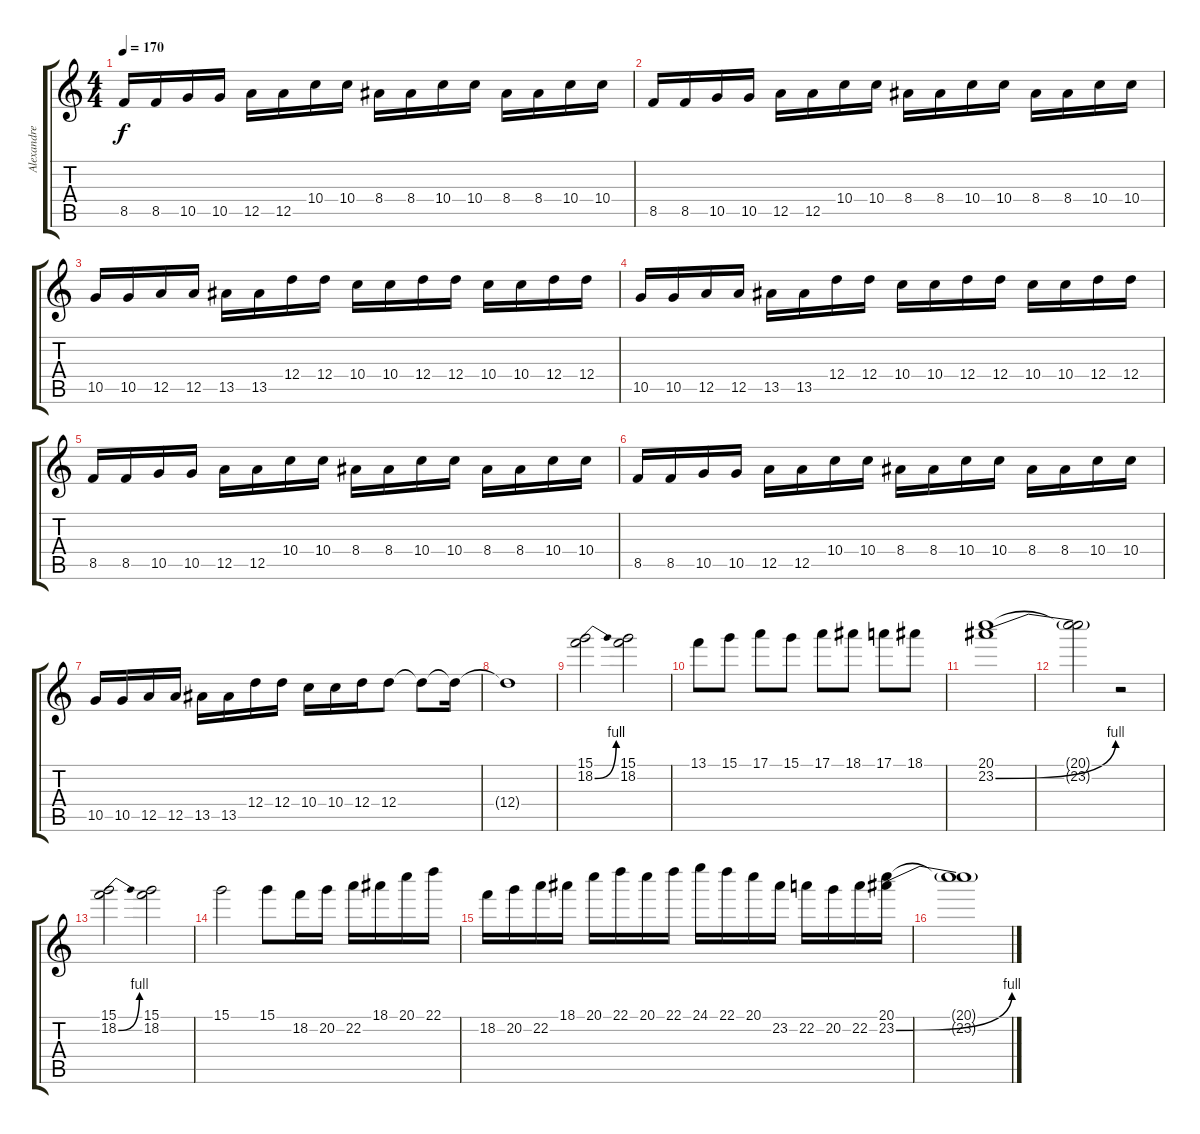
\track ("Alexandre B." "Alexandre ") {instrument distortionguitar}
\staff {score tabs}
\tuning (E4 B3 G3 D3 A2 E2) {hide}
\ts (4 4)
\tempo 170
\clef g2
\ks c
8.5.16{dy f} 8.5.16 10.5.16 10.5.16 12.5.16 12.5.16 10.4.16 10.4.16 8.4.16 8.4.16 10.4.16 10.4.16 8.4.16 8.4.16 10.4.16 10.4.16 |
8.5.16 8.5.16 10.5.16 10.5.16 12.5.16 12.5.16 10.4.16 10.4.16 8.4.16 8.4.16 10.4.16 10.4.16 8.4.16 8.4.16 10.4.16 10.4.16 |
10.5.16 10.5.16 12.5.16 12.5.16 13.5.16 13.5.16 12.4.16 12.4.16 10.4.16 10.4.16 12.4.16 12.4.16 10.4.16 10.4.16 12.4.16 12.4.16 |
10.5.16 10.5.16 12.5.16 12.5.16 13.5.16 13.5.16 12.4.16 12.4.16 10.4.16 10.4.16 12.4.16 12.4.16 10.4.16 10.4.16 12.4.16 12.4.16 |
8.5.16 8.5.16 10.5.16 10.5.16 12.5.16 12.5.16 10.4.16 10.4.16 8.4.16 8.4.16 10.4.16 10.4.16 8.4.16 8.4.16 10.4.16 10.4.16 |
8.5.16 8.5.16 10.5.16 10.5.16 12.5.16 12.5.16 10.4.16 10.4.16 8.4.16 8.4.16 10.4.16 10.4.16 8.4.16 8.4.16 10.4.16 10.4.16 |
10.5.16 10.5.16 12.5.16 12.5.16 13.5.16 13.5.16 12.4.16 12.4.16 10.4.16 10.4.16 12.4.16 12.4.8 12.4{t}.8 12.4{t}.16 |
12.4{t}.1 |
(15.1 18.2{be (bend 0 0 60 4)}).2 (15.1 18.2).2 |
13.1.8 15.1.8 17.1.8 15.1.8 17.1.8 18.1.8 17.1.8 18.1.8 |
(20.1 23.2{be (bend 0 0 60 4)}).1 |
(20.1{t} 23.2{t}).2 r.2 |
(15.1 18.2{be (bend 0 0 60 4)}).2 (15.1 18.2).2 |
15.1.2 15.1.8 18.2.16 20.2.16 22.2.16 18.1.16 20.1.16 22.1.16 |
18.2.16 20.2.16 22.2.16 18.1.16 20.1.16 22.1.16 20.1.16 22.1.16 24.1.16 22.1.16 20.1.16 23.2.16 22.2.16 20.2.16 22.2.16 (20.1 23.2{be (bend 0 0 60 4)}).16 |
(20.1{t} 23.2{t}).1
